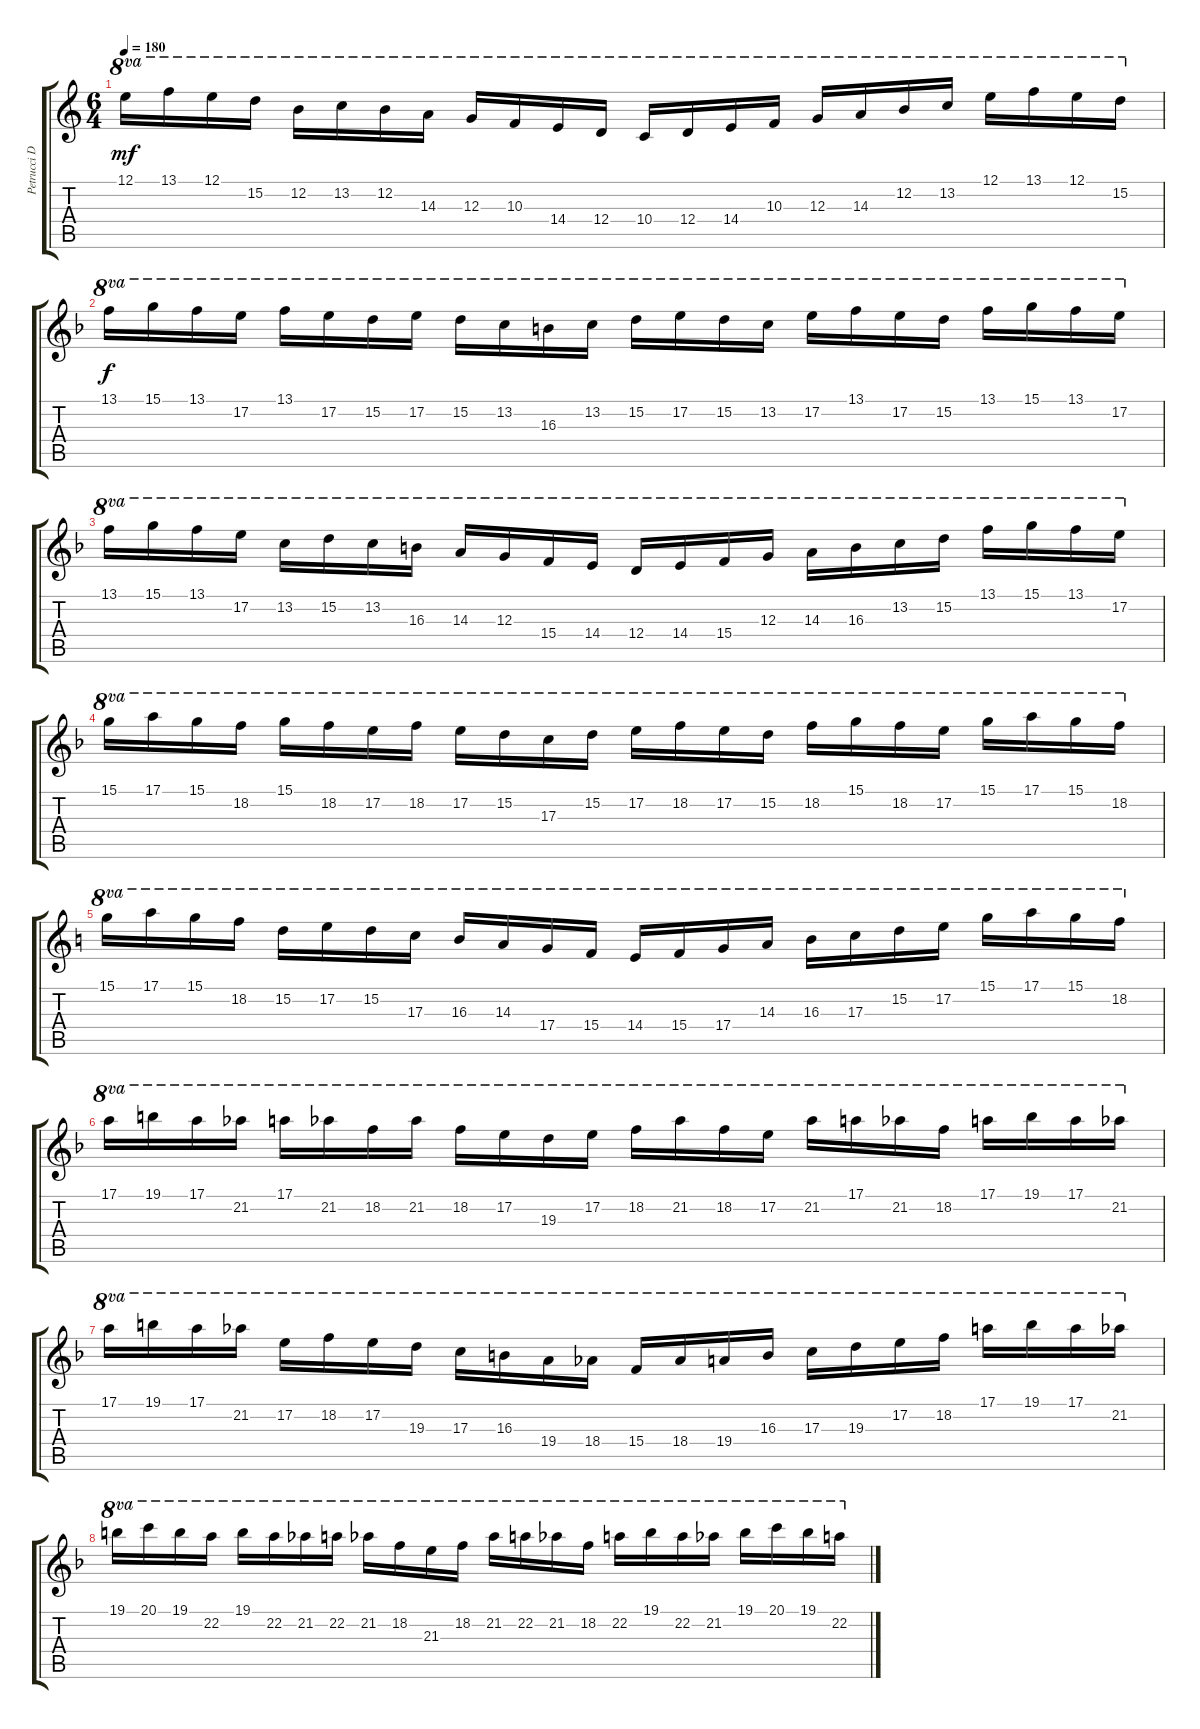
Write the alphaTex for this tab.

\track ("Petrucci Drop D" "Petrucci D") {instrument distortionguitar}
\staff {score tabs}
\tuning (E4 B3 G3 D3 A2 D2) {hide}
\ts (6 4)
\tempo 180
\clef g2
\ks c
12.1.16{ot 8va dy mf} 13.1.16{ot 8va} 12.1.16{ot 8va} 15.2.16{ot 8va} 12.2.16{ot 8va} 13.2.16{ot 8va} 12.2.16{ot 8va} 14.3.16{ot 8va} 12.3.16{ot 8va} 10.3.16{ot 8va} 14.4.16{ot 8va} 12.4.16{ot 8va} 10.4.16{ot 8va} 12.4.16{ot 8va} 14.4.16{ot 8va} 10.3.16{ot 8va} 12.3.16{ot 8va} 14.3.16{ot 8va} 12.2.16{ot 8va} 13.2.16{ot 8va} 12.1.16{ot 8va} 13.1.16{ot 8va} 12.1.16{ot 8va} 15.2.16{ot 8va} |
\ks f
13.1.16{ot 8va dy f} 15.1.16{ot 8va} 13.1.16{ot 8va} 17.2.16{ot 8va} 13.1.16{ot 8va} 17.2.16{ot 8va} 15.2.16{ot 8va} 17.2.16{ot 8va} 15.2.16{ot 8va} 13.2.16{ot 8va} 16.3.16{ot 8va} 13.2.16{ot 8va} 15.2.16{ot 8va} 17.2.16{ot 8va} 15.2.16{ot 8va} 13.2.16{ot 8va} 17.2.16{ot 8va} 13.1.16{ot 8va} 17.2.16{ot 8va} 15.2.16{ot 8va} 13.1.16{ot 8va} 15.1.16{ot 8va} 13.1.16{ot 8va} 17.2.16{ot 8va} |
13.1.16{ot 8va} 15.1.16{ot 8va} 13.1.16{ot 8va} 17.2.16{ot 8va} 13.2.16{ot 8va} 15.2.16{ot 8va} 13.2.16{ot 8va} 16.3.16{ot 8va} 14.3.16{ot 8va} 12.3.16{ot 8va} 15.4.16{ot 8va} 14.4.16{ot 8va} 12.4.16{ot 8va} 14.4.16{ot 8va} 15.4.16{ot 8va} 12.3.16{ot 8va} 14.3.16{ot 8va} 16.3.16{ot 8va} 13.2.16{ot 8va} 15.2.16{ot 8va} 13.1.16{ot 8va} 15.1.16{ot 8va} 13.1.16{ot 8va} 17.2.16{ot 8va} |
15.1.16{ot 8va} 17.1.16{ot 8va} 15.1.16{ot 8va} 18.2.16{ot 8va} 15.1.16{ot 8va} 18.2.16{ot 8va} 17.2.16{ot 8va} 18.2.16{ot 8va} 17.2.16{ot 8va} 15.2.16{ot 8va} 17.3.16{ot 8va} 15.2.16{ot 8va} 17.2.16{ot 8va} 18.2.16{ot 8va} 17.2.16{ot 8va} 15.2.16{ot 8va} 18.2.16{ot 8va} 15.1.16{ot 8va} 18.2.16{ot 8va} 17.2.16{ot 8va} 15.1.16{ot 8va} 17.1.16{ot 8va} 15.1.16{ot 8va} 18.2.16{ot 8va} |
\ks c
15.1.16{ot 8va} 17.1.16{ot 8va} 15.1.16{ot 8va} 18.2.16{ot 8va} 15.2.16{ot 8va} 17.2.16{ot 8va} 15.2.16{ot 8va} 17.3.16{ot 8va} 16.3.16{ot 8va} 14.3.16{ot 8va} 17.4.16{ot 8va} 15.4.16{ot 8va} 14.4.16{ot 8va} 15.4.16{ot 8va} 17.4.16{ot 8va} 14.3.16{ot 8va} 16.3.16{ot 8va} 17.3.16{ot 8va} 15.2.16{ot 8va} 17.2.16{ot 8va} 15.1.16{ot 8va} 17.1.16{ot 8va} 15.1.16{ot 8va} 18.2.16{ot 8va} |
\ks f
17.1.16{ot 8va} 19.1.16{ot 8va} 17.1.16{ot 8va} 21.2.16{ot 8va} 17.1.16{ot 8va} 21.2.16{ot 8va} 18.2.16{ot 8va} 21.2.16{ot 8va} 18.2.16{ot 8va} 17.2.16{ot 8va} 19.3.16{ot 8va} 17.2.16{ot 8va} 18.2.16{ot 8va} 21.2.16{ot 8va} 18.2.16{ot 8va} 17.2.16{ot 8va} 21.2.16{ot 8va} 17.1.16{ot 8va} 21.2.16{ot 8va} 18.2.16{ot 8va} 17.1.16{ot 8va} 19.1.16{ot 8va} 17.1.16{ot 8va} 21.2.16{ot 8va} |
17.1.16{ot 8va} 19.1.16{ot 8va} 17.1.16{ot 8va} 21.2.16{ot 8va} 17.2.16{ot 8va} 18.2.16{ot 8va} 17.2.16{ot 8va} 19.3.16{ot 8va} 17.3.16{ot 8va} 16.3.16{ot 8va} 19.4.16{ot 8va} 18.4.16{ot 8va} 15.4.16{ot 8va} 18.4.16{ot 8va} 19.4.16{ot 8va} 16.3.16{ot 8va} 17.3.16{ot 8va} 19.3.16{ot 8va} 17.2.16{ot 8va} 18.2.16{ot 8va} 17.1.16{ot 8va} 19.1.16{ot 8va} 17.1.16{ot 8va} 21.2.16{ot 8va} |
19.1.16{ot 8va} 20.1.16{ot 8va} 19.1.16{ot 8va} 22.2.16{ot 8va} 19.1.16{ot 8va} 22.2.16{ot 8va} 21.2.16{ot 8va} 22.2.16{ot 8va} 21.2.16{ot 8va} 18.2.16{ot 8va} 21.3.16{ot 8va} 18.2.16{ot 8va} 21.2.16{ot 8va} 22.2.16{ot 8va} 21.2.16{ot 8va} 18.2.16{ot 8va} 22.2.16{ot 8va} 19.1.16{ot 8va} 22.2.16{ot 8va} 21.2.16{ot 8va} 19.1.16{ot 8va} 20.1.16{ot 8va} 19.1.16{ot 8va} 22.2.16{ot 8va}
